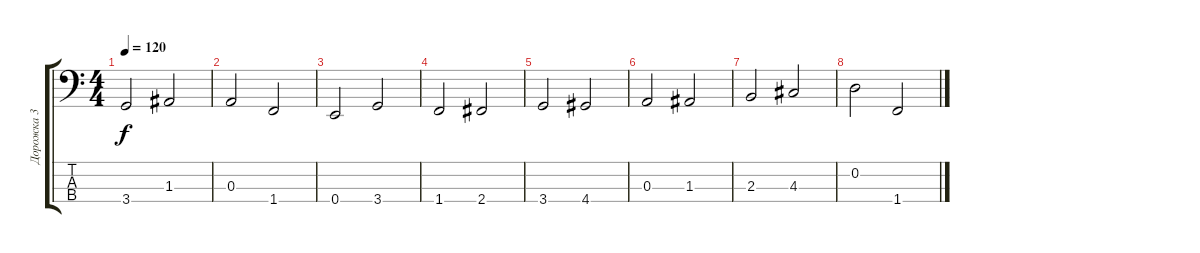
\track ("Дорожка 3" "Дорожка 3") {instrument electricbassfinger}
\staff {score tabs}
\tuning (G2 D2 A1 E1) {hide}
\ts (4 4)
\tempo 120
\clef f4
\ks c
3.4.2{dy f} 1.3.2 |
0.3.2 1.4.2 |
0.4.2 3.4.2 |
1.4.2 2.4.2 |
3.4.2 4.4.2 |
0.3.2 1.3.2 |
2.3.2 4.3.2 |
0.2.2 1.4.2
